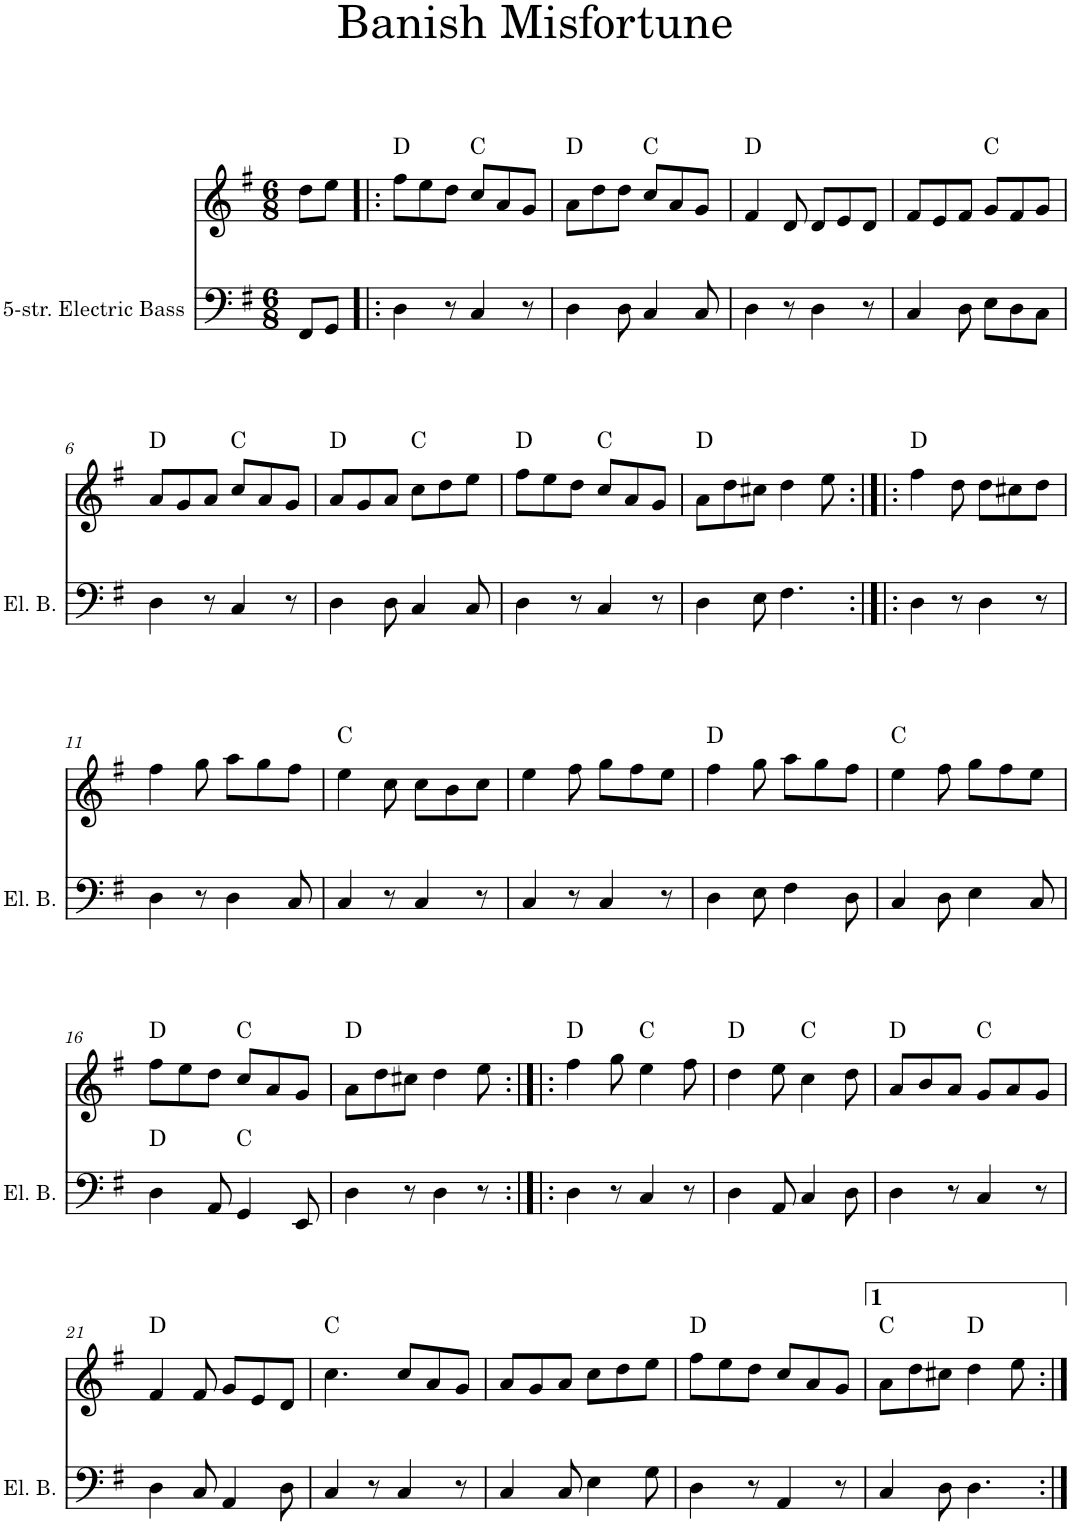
**kern	**harte	**kern	**harte
*part2	*part2	*part1	*part1
*staff2	*	*staff1	*
*I"5-str. Electric Bass	*	*I"Flute	*
*I'El. B.	*	*I'Fl	*
*clefF4	*	*clefG2	*
*Trd7c12	*	*	*
*k[f#]	*	*k[f#]	*
*D:mix	*	*D:mix	*
*M6/8	*	*M6/8	*
=1	=1	=1	=1
8FF#/L	.	8dd\L	.
8GG/J	.	8ee\J	.
=2!|:	=2!|:	=2!|:	=2!|:
4D\	.	8ff#\L	D:maj
.	.	8ee\	.
8r	.	8dd\J	.
4C/	.	8cc/L	C:maj
.	.	8a/	.
8r	.	8g/J	.
=3	=3	=3	=3
4D\	.	8a\L	D:maj
.	.	8dd\	.
8D\	.	8dd\J	.
4C/	.	8cc/L	C:maj
.	.	8a/	.
8C/	.	8g/J	.
=4	=4	=4	=4
4D\	.	4f#/	D:maj
8r	.	8d/	.
4D\	.	8d/L	.
.	.	8e/	.
8r	.	8d/J	.
=5	=5	=5	=5
4C/	.	8f#/L	.
.	.	8e/	.
8D\	.	8f#/J	.
8E\L	.	8g/L	C:maj
8D\	.	8f#/	.
8C\J	.	8g/J	.
!!LO:LB:g=z
=6	=6	=6	=6
4D\	.	8a/L	D:maj
.	.	8g/	.
8r	.	8a/J	.
4C/	.	8cc/L	C:maj
.	.	8a/	.
8r	.	8g/J	.
=7	=7	=7	=7
4D\	.	8a/L	D:maj
.	.	8g/	.
8D\	.	8a/J	.
4C/	.	8cc\L	C:maj
.	.	8dd\	.
8C/	.	8ee\J	.
=8	=8	=8	=8
4D\	.	8ff#\L	D:maj
.	.	8ee\	.
8r	.	8dd\J	.
4C/	.	8cc/L	C:maj
.	.	8a/	.
8r	.	8g/J	.
=9	=9	=9	=9
4D\	.	8a\L	D:maj
.	.	8dd\	.
8E\	.	8cc#X\J	.
4.F#\	.	4dd\	.
.	.	8ee\	.
=10:|!|:	=10:|!|:	=10:|!|:	=10:|!|:
4D\	.	4ff#\	D:maj
8r	.	8dd\	.
4D\	.	8dd\L	.
.	.	8cc#X\	.
8r	.	8dd\J	.
!!LO:LB:g=z
=11	=11	=11	=11
4D\	.	4ff#\	.
8r	.	8gg\	.
4D\	.	8aa\L	.
.	.	8gg\	.
8C/	.	8ff#\J	.
=12	=12	=12	=12
4C/	.	4ee\	C:maj
8r	.	8cc\	.
4C/	.	8cc\L	.
.	.	8b\	.
8r	.	8cc\J	.
=13	=13	=13	=13
4C/	.	4ee\	.
8r	.	8ff#\	.
4C/	.	8gg\L	.
.	.	8ff#\	.
8r	.	8ee\J	.
=14	=14	=14	=14
4D\	.	4ff#\	D:maj
8E\	.	8gg\	.
4F#\	.	8aa\L	.
.	.	8gg\	.
8D\	.	8ff#\J	.
=15	=15	=15	=15
4C/	.	4ee\	C:maj
8D\	.	8ff#\	.
4E\	.	8gg\L	.
.	.	8ff#\	.
8C/	.	8ee\J	.
!!LO:LB:g=z
=16	=16	=16	=16
4D\	D:maj	8ff#\L	D:maj
.	.	8ee\	.
8AA/	.	8dd\J	.
4GG/	C:maj	8cc/L	C:maj
.	.	8a/	.
8EE/	.	8g/J	.
=17	=17	=17	=17
4D\	.	8a\L	D:maj
.	.	8dd\	.
8r	.	8cc#X\J	.
4D\	.	4dd\	.
8r	.	8ee\	.
=18:|!|:	=18:|!|:	=18:|!|:	=18:|!|:
4D\	.	4ff#\	D:maj
8r	.	8gg\	.
4C/	.	4ee\	C:maj
8r	.	8ff#\	.
=19	=19	=19	=19
4D\	.	4dd\	D:maj
8AA/	.	8ee\	.
4C/	.	4cc\	C:maj
8D\	.	8dd\	.
=20	=20	=20	=20
4D\	.	8a/L	D:maj
.	.	8b/	.
8r	.	8a/J	.
4C/	.	8g/L	C:maj
.	.	8a/	.
8r	.	8g/J	.
!!LO:LB:g=z
=21	=21	=21	=21
4D\	.	4f#/	D:maj
8C/	.	8f#/	.
4AA/	.	8g/L	.
.	.	8e/	.
8D\	.	8d/J	.
=22	=22	=22	=22
4C/	.	4.cc\	C:maj
8r	.	.	.
4C/	.	8cc/L	.
.	.	8a/	.
8r	.	8g/J	.
=23	=23	=23	=23
4C/	.	8a/L	.
.	.	8g/	.
8C/	.	8a/J	.
4E\	.	8cc\L	.
.	.	8dd\	.
8G\	.	8ee\J	.
=24	=24	=24	=24
4D\	.	8ff#\L	D:maj
.	.	8ee\	.
8r	.	8dd\J	.
4AA/	.	8cc/L	.
.	.	8a/	.
8r	.	8g/J	.
=25	=25	=25	=25
4C/	.	8a\L	C:maj
.	.	8dd\	.
8D\	.	8cc#X\J	.
4.D\	.	4dd\	D:maj
.	.	8ee\	.
=:|!	=:|!	=:|!	=:|!
*-	*-	*-	*-
